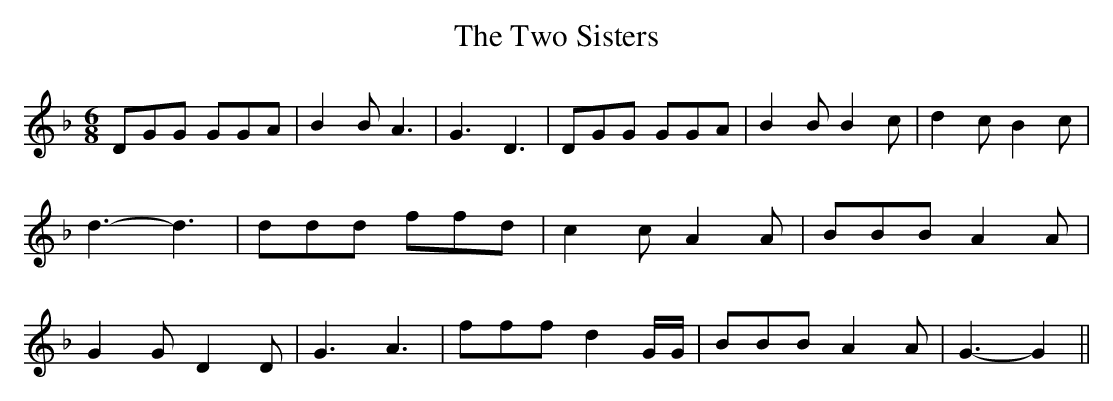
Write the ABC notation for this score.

X:1
T:The Two Sisters
M:6/8
L:1/8
K:F
 DGG GGA| B2 B A3| G3 D3| DGG GGA| B2 B B2 c| d2 c B2 c| d3- d3| ddd ffd|\
 c2 c A2 A| BBB A2 A| G2 G D2 D| G3 A3| fff d2 G/2G/2| BBB A2 A| G3- G2||\
